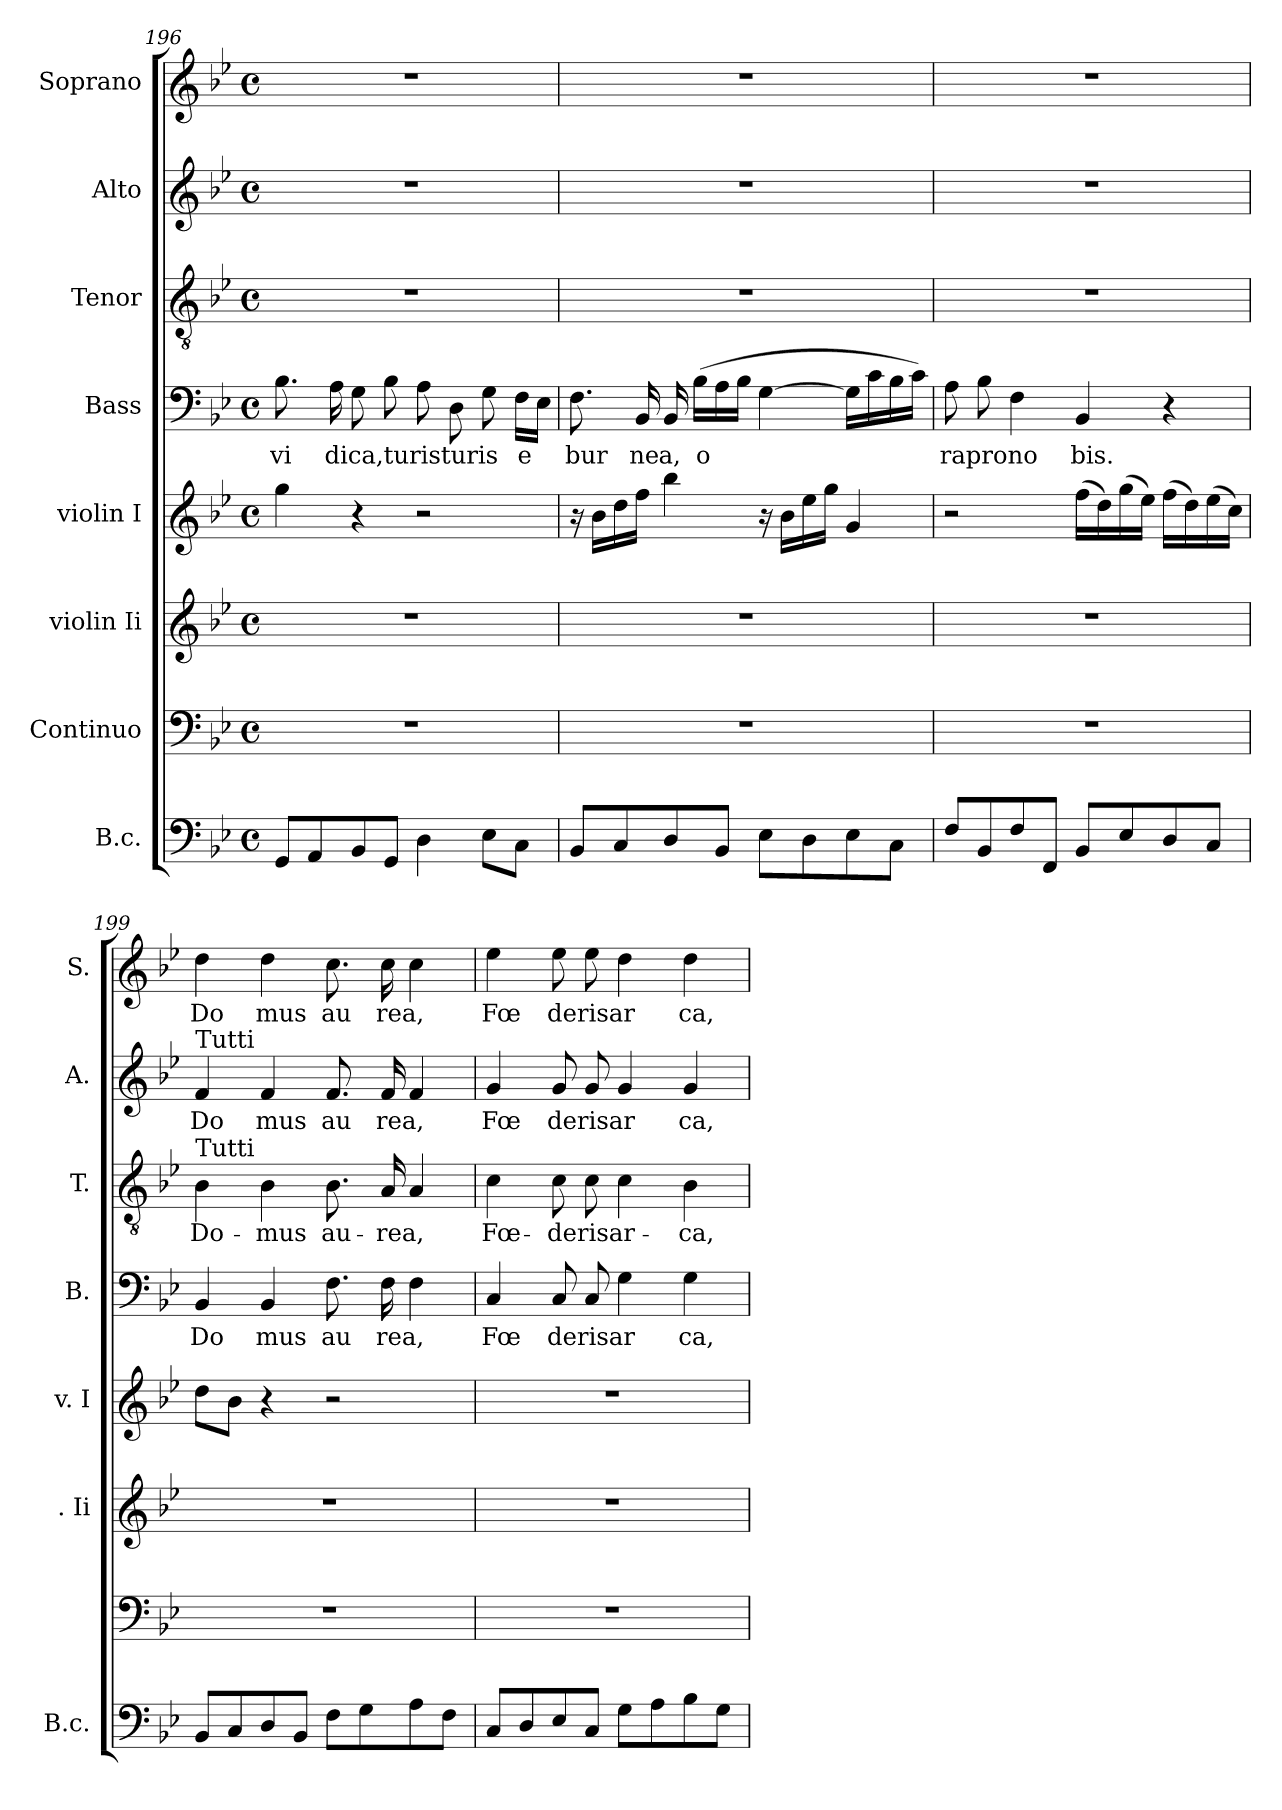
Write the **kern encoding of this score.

**kern	**kern	**kern	**kern	**kern	**text	**kern	**text	**kern	**text	**kern	**text
*part8	*part7	*part6	*part5	*part4	*part4	*part3	*part3	*part2	*part2	*part1	*part1
*staff8	*staff7	*staff6	*staff5	*staff4	*staff4	*staff3	*staff3	*staff2	*staff2	*staff1	*staff1
*I"B.c.	*I"Continuo	*I"violin Ii	*I"violin I	*I"Bass	*	*I"Tenor	*	*I"Alto	*	*I"Soprano	*
*I'B.c.	*	*I'. Ii	*I'v. I	*I'B.	*	*I'T.	*	*I'A.	*	*I'S.	*
!!LO:LB:g=z
*clefF4	*clefF4	*clefG2	*clefG2	*clefF4	*	*clefGv2	*	*clefG2	*	*clefG2	*
*k[b-e-]	*k[b-e-]	*k[b-e-]	*k[b-e-]	*k[b-e-]	*	*k[b-e-]	*	*k[b-e-]	*	*k[b-e-]	*
*B-:	*B-:	*B-:	*B-:	*B-:	*	*B-:	*	*B-:	*	*B-:	*
*M4/4	*M4/4	*M4/4	*M4/4	*M4/4	*	*M4/4	*	*M4/4	*	*M4/4	*
*met(c)	*met(c)	*met(c)	*met(c)	*met(c)	*	*met(c)	*	*met(c)	*	*met(c)	*
=196	=196	=196	=196	=196	=196	=196	=196	=196	=196	=196	=196
!	!	!	!	!	!LO:LY:b:cj	!	!	!	!	!	!
8GG/L	1r	1r	4gg\	8.B-\	-vi	1r	.	1r	.	1r	.
8AA/	.	.	.	.	.	.	.	.	.	.	.
!	!	!	!	!	!LO:LY:b	!	!	!	!	!	!
.	.	.	.	16A\	dica,turisturis	.	.	.	.	.	.
8BB-/	.	.	4r	8G\	.	.	.	.	.	.	.
8GG/J	.	.	.	8B-\	.	.	.	.	.	.	.
4D\	.	.	2r	8A\	.	.	.	.	.	.	.
.	.	.	.	8D\	.	.	.	.	.	.	.
8E-\L	.	.	.	8G\	.	.	.	.	.	.	.
!	!	!	!	!	!LO:LY:b:cj	!	!	!	!	!	!
8C\J	.	.	.	16F\L	e	.	.	.	.	.	.
.	.	.	.	16E-\J	.	.	.	.	.	.	.
=197	=197	=197	=197	=197	=197	=197	=197	=197	=197	=197	=197
!	!	!	!	!	!LO:LY:b:cj	!	!	!	!	!	!
8BB-/L	1r	1r	16ra	8.F\	bur	1r	.	1r	.	1r	.
.	.	.	16b-\L	.	.	.	.	.	.	.	.
8C/	.	.	16dd\	.	.	.	.	.	.	.	.
!	!	!	!	!	!LO:LY:b:cj	!	!	!	!	!	!
.	.	.	16ff\J	16BB-/	ne	.	.	.	.	.	.
!	!	!	!	!	!LO:LY:b:cj	!	!	!	!	!	!
8D/	.	.	4bb-\	16BB-/	a,	.	.	.	.	.	.
!	!	!	!	!	!LO:LY:b:cj	!	!	!	!	!	!
.	.	.	.	(>16B-\L	o	.	.	.	.	.	.
8BB-/J	.	.	.	16A\	.	.	.	.	.	.	.
.	.	.	.	16B-\J	.	.	.	.	.	.	.
8E-\L	.	.	16ra	[>4G\	.	.	.	.	.	.	.
.	.	.	16b-\L	.	.	.	.	.	.	.	.
8D\	.	.	16ee-\	.	.	.	.	.	.	.	.
.	.	.	16gg\J	.	.	.	.	.	.	.	.
8E-\	.	.	4g/	16G\L]	.	.	.	.	.	.	.
.	.	.	.	16c\	.	.	.	.	.	.	.
8C\J	.	.	.	16B-\	.	.	.	.	.	.	.
.	.	.	.	16c\J)	.	.	.	.	.	.	.
=198	=198	=198	=198	=198	=198	=198	=198	=198	=198	=198	=198
!	!	!	!	!	!LO:LY:b	!	!	!	!	!	!
8F/L	1r	1r	2r	8A\	raprono	1r	.	1r	.	1r	.
8BB-/	.	.	.	8B-\	.	.	.	.	.	.	.
8F/	.	.	.	4F\	.	.	.	.	.	.	.
8FF/J	.	.	.	.	.	.	.	.	.	.	.
!	!	!	!	!	!LO:LY:b:cj	!	!	!	!	!	!
8BB-/L	.	.	(>16ff\L	4BB-/	bis.	.	.	.	.	.	.
.	.	.	16dd\)	.	.	.	.	.	.	.	.
8E-/	.	.	(>16gg\	.	.	.	.	.	.	.	.
.	.	.	16ee-\J)	.	.	.	.	.	.	.	.
8D/	.	.	(>16ff\L	4r	.	.	.	.	.	.	.
.	.	.	16dd\)	.	.	.	.	.	.	.	.
8C/J	.	.	(>16ee-\	.	.	.	.	.	.	.	.
.	.	.	16cc\J)	.	.	.	.	.	.	.	.
!!LO:PB:g=z
=199	=199	=199	=199	=199	=199	=199	=199	=199	=199	=199	=199
!	!	!	!	!	!	!	!	!LO:TX:a:t=Tutti	!	!	!
!	!	!	!	!	!	!LO:TX:a:t=Tutti	!	!	!	!	!
!	!	!	!	!	!LO:LY:b:cj	!	!LO:LY:b:cj	!	!LO:LY:b:cj	!	!LO:LY:b:cj
8BB-/L	1r	1r	8dd\L	4BB-/	Do	4B-\	Do-	4f/	Do	4dd\	Do
8C/	.	.	8b-\J	.	.	.	.	.	.	.	.
!	!	!	!	!	!LO:LY:b:cj	!	!LO:LY:b:cj	!	!LO:LY:b:cj	!	!LO:LY:b:cj
8D/	.	.	4r	4BB-/	mus	4B-\	-mus	4f/	mus	4dd\	mus
8BB-/J	.	.	.	.	.	.	.	.	.	.	.
!	!	!	!	!	!LO:LY:b:cj	!	!LO:LY:b:cj	!	!LO:LY:b:cj	!	!LO:LY:b:cj
8F\L	.	.	2r	8.F\	au	8.B-\	au-	8.f/	au	8.cc\	au
8G\	.	.	.	.	.	.	.	.	.	.	.
!	!	!	!	!	!LO:LY:b	!	!LO:LY:b	!	!LO:LY:b	!	!LO:LY:b
.	.	.	.	16F\	rea,	16A/	-rea,	16f/	rea,	16cc\	rea,
8A\	.	.	.	4F\	.	4A/	.	4f/	.	4cc\	.
8F\J	.	.	.	.	.	.	.	.	.	.	.
=200	=200	=200	=200	=200	=200	=200	=200	=200	=200	=200	=200
!	!	!	!	!	!LO:LY:b:cj	!	!LO:LY:b:cj	!	!LO:LY:b:cj	!	!LO:LY:b:cj
8C/L	1r	1r	1r	4C/	Fœ	4c\	Fœ-	4g/	Fœ	4ee-\	Fœ
8D/	.	.	.	.	.	.	.	.	.	.	.
!	!	!	!	!	!LO:LY:b	!	!LO:LY:b	!	!LO:LY:b	!	!LO:LY:b
8E-/	.	.	.	8C/	derisar	8c\	-derisar-	8g/	derisar	8ee-\	derisar
8C/J	.	.	.	8C/	.	8c\	.	8g/	.	8ee-\	.
8G\L	.	.	.	4G\	.	4c\	.	4g/	.	4dd\	.
8A\	.	.	.	.	.	.	.	.	.	.	.
!	!	!	!	!	!LO:LY:b:cj	!	!LO:LY:b:cj	!	!LO:LY:b:cj	!	!LO:LY:b:cj
8B-\	.	.	.	4G\	ca,	4B-\	-ca,	4g/	ca,	4dd\	ca,
8G\J	.	.	.	.	.	.	.	.	.	.	.
=	=	=	=	=	=	=	=	=	=	=	=
*-	*-	*-	*-	*-	*-	*-	*-	*-	*-	*-	*-
